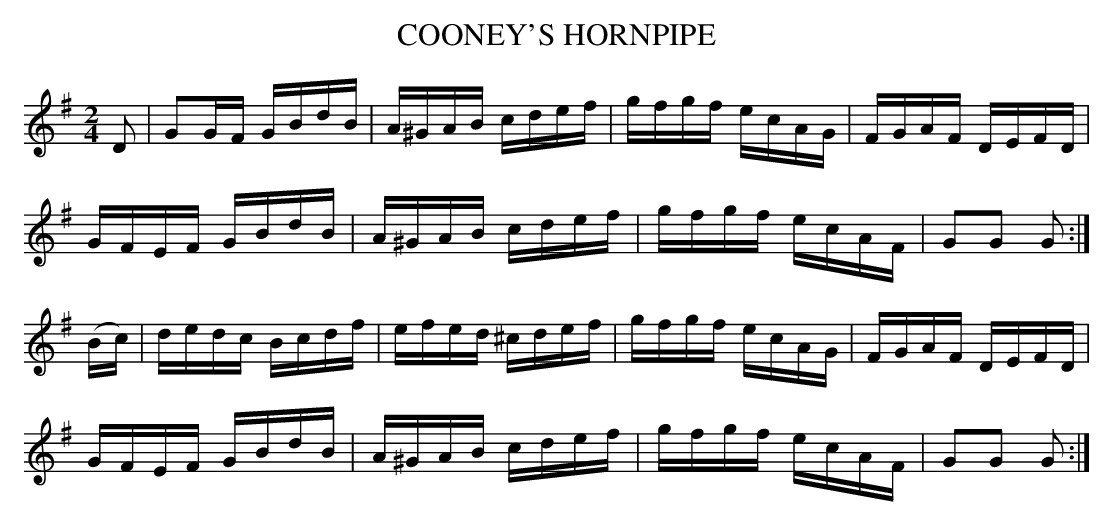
X:1
T: COONEY'S HORNPIPE
M: 2/4
L: 1/16
K: G
D2|G2GF GBdB|A^GAB cdef|gfgf ecAG|FGAF DEFD|
GFEF GBdB|A^GAB cdef|gfgf ecAF|G2G2 G2:|
(Bc)|dedc Bcdf|efed ^cdef|gfgf ecAG|FGAF DEFD|
GFEF GBdB|A^GAB cdef|gfgf ecAF|G2G2 G2:|
